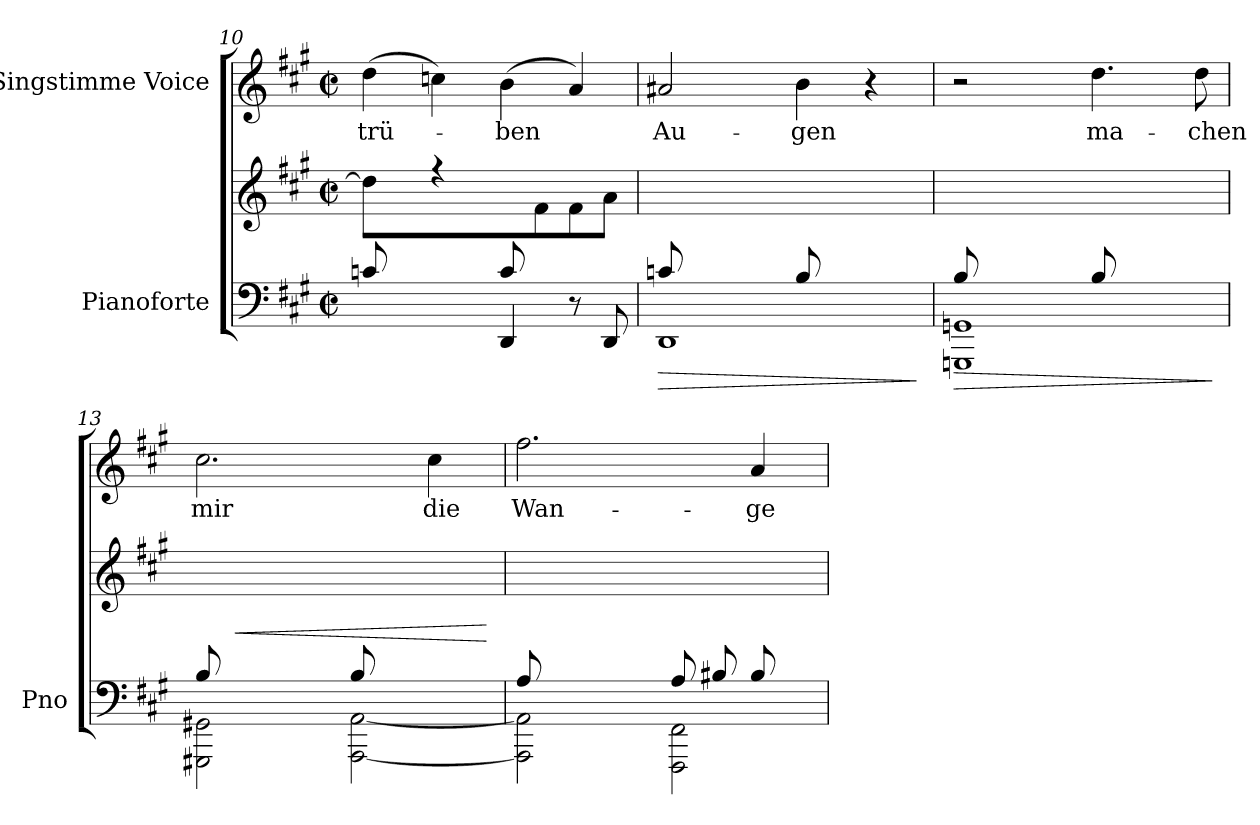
**kern	**kern	**dynam	**kern	**text
*part2	*part2	*part2	*part1	*part1
*staff3	*staff2	*staff2/3	*staff1	*staff1
*I"Pianoforte	*	*	*I"Singstimme Voice	*
*I'Pno	*	*	*	*
*clefF4	*clefG2	*	*clefG2	*
*k[f#c#g#]	*k[f#c#g#]	*	*k[f#c#g#]	*
*M2/2	*M2/2	*	*M2/2	*
*met(c|)	*met(c|)	*	*met(c|)	*
=10	=10	=10	=10	=10
*^	*^	*	*	*
!	!	!	!	!	!	!LO:LY:b
2ryy	8cn/L	4dd/]	8ryy	.	(4dd\	trü-
.	4.ryy	.	8f#\	.	.	.
.	.	4r	8f#\	.	4ccn\)	.
.	.	.	8a\J	.	.	.
!	!	!	!	!	!	!LO:LY:b
8c/L	4DD/	8ryy	2ryy	.	(4b\	-ben
4.ryy	.	8f#\	.	.	.	.
.	8r	8f#\	.	.	4a/)	.
.	8DD/	8a\J	.	.	.	.
*	*	*v	*v	*	*	*
!!LO:LB:g=z
=11	=11	=11	=11	=11	=11
!	!	!	!LO:HP:b=2	!	!LO:LY:b
8cn/L	1DD	8ryy	>	2a#X/	Au-
4.ryy	.	8f#\	.	.	.
.	.	8f#\	.	.	.
.	.	8a#X\J	.	.	.
!	!	!	!	!	!LO:LY:b
8B/L	.	8ryy	.	4b\	-gen
4.ryy	.	8gn\	.	.	.
.	.	8g\	.	4r	.
.	.	8b\J	.	.	.
*v	*v	*	*	*	*
.	.	]	.	.
!!LO:LB:g=z
=12	=12	=12	=12	=12
!	!	!LO:HP:b=2	!	!
*^	*	*	*	*
8B/L	1GGGn 1GGn	8ryy	>	2r	.
4.ryy	.	8f#\	.	.	.
.	.	8f#\	.	.	.
.	.	8b\J	.	.	.
!	!	!	!	!	!LO:LY:b
8B/L	.	8ryy	.	4.dd\	ma-
4.ryy	.	8fn\	.	.	.
.	.	8f\	.	.	.
!	!	!	!	!	!LO:LY:b
.	.	8b\J	.	8dd\	-chen
*v	*v	*	*	*	*
.	.	]	.	.
=13	=13	=13	=13	=13
*^	*	*	*	*
!	!	!	!	!	!LO:LY:b
8B/L	2GGG#X\ 2GG#X\	8ryy	.	2.cc#\	mir
!	!	!	!LO:HP:b	!	!
4.ryy	.	8e#X\	<	.	.
.	.	8e#\	.	.	.
.	.	8b\J	.	.	.
8B/L	[2AAA\ [<2AA\	8ryy	.	.	.
4.ryy	.	8e#\	.	.	.
!	!	!	!	!	!LO:LY:b
.	.	8e#\	.	4cc#\	die
.	.	8g#X\J	.	.	.
*v	*v	*	*	*	*
.	.	[	.	.
=14	=14	=14	=14	=14
*^	*	*	*	*
!	!	!	!	!	!LO:LY:b
8A/L	2AAA\] 2AA\]	8ryy	.	2.ff#\	Wan-
4.ryy	.	8f#\	.	.	.
.	.	8f#\	.	.	.
.	.	8a\J	.	.	.
8A/L	2FFF#\ 2FF#\	4.ryy	.	.	.
8B#X/	.	.	.	.	.
!	!	!	!	!	!LO:LY:b
8B#/	.	.	.	4a/	-ge
8ryy	.	8d#X\J	.	.	.
*v	*v	*	*	*	*
=	=	=	=	=
*-	*-	*-	*-	*-
